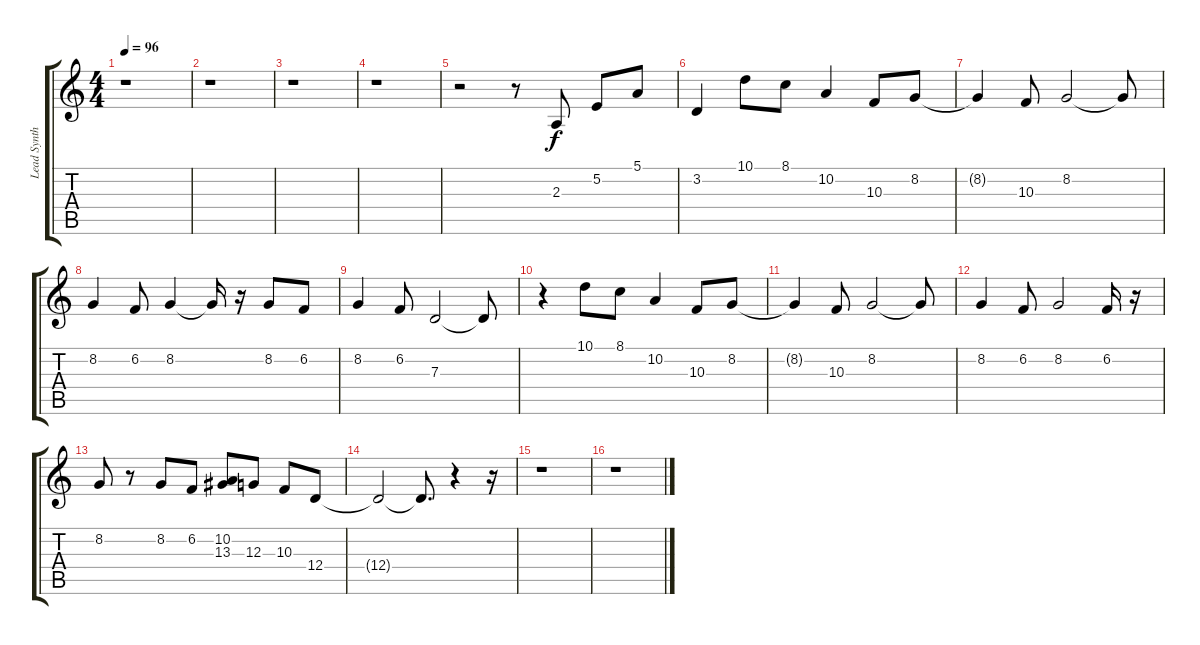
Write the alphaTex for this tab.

\track ("Lead Synth" "Lead Synth") {instrument pad1newage}
\staff {score tabs}
\tuning (E4 B3 G3 D3 A2 E2) {hide}
\ts (4 4)
\tempo 96
\clef g2
\ks c
r.1{dy f} |
r.1 |
r.1 |
r.1 |
r.2 r.8 2.3.8 5.2.8 5.1.8 |
3.2.4 10.1.8 8.1.8 10.2.4 10.3.8 8.2.8 |
8.2{t}.4 10.3.8 8.2.2 8.2{t}.8 |
8.2.4 6.2.8 8.2.4 8.2{t}.16 r.16 8.2.8 6.2.8 |
8.2.4 6.2.8 7.3.2 7.3{t}.8 |
r.4 10.1.8 8.1.8 10.2.4 10.3.8 8.2.8 |
8.2{t}.4 10.3.8 8.2.2 8.2{t}.8 |
8.2.4 6.2.8 8.2.2 6.2.16 r.16 |
8.2.8 r.8 8.2.8 6.2.8 (10.2 13.3).8 12.3.8 10.3.8 12.4.8 |
12.4{t}.2 12.4{t}.8{d} r.4 r.16 |
r.1 |
r.1
